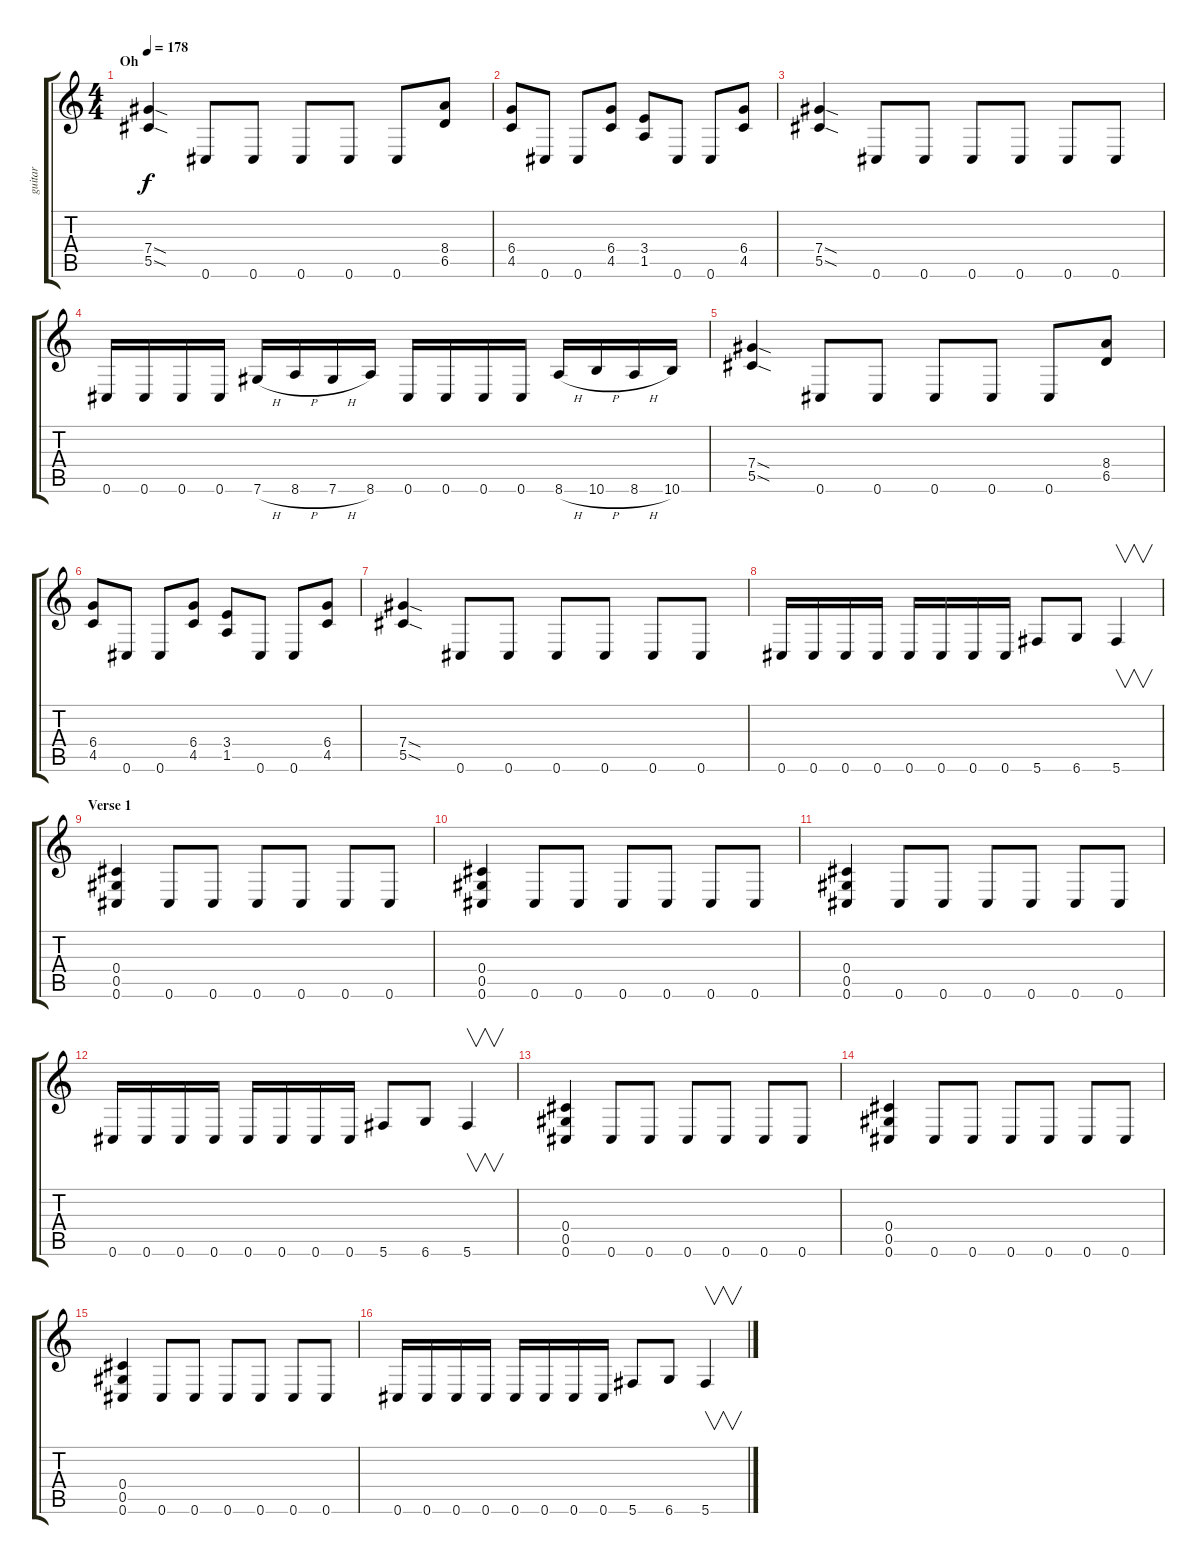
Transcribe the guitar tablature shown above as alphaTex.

\track ("guitar" "guitar") {instrument distortionguitar}
\staff {score tabs}
\tuning (Eb4 Bb3 Gb3 Db3 Ab2 Db2) {hide}
\ts (4 4)
\section ("" "Oh")
\tempo 178
\clef g2
\ks c
(7.4{sod} 5.5{sod}).4{dy f} 0.6.8 0.6.8 0.6.8 0.6.8 0.6.8 (8.4 6.5).8 |
(6.4 4.5).8 0.6.8 0.6.8 (6.4 4.5).8 (3.4 1.5).8 0.6.8 0.6.8 (6.4 4.5).8 |
(7.4{sod} 5.5{sod}).4 0.6.8 0.6.8 0.6.8 0.6.8 0.6.8 0.6.8 |
0.6.16 0.6.16 0.6.16 0.6.16 7.6{h}.16 8.6{h}.16 7.6{h}.16 8.6.16 0.6.16 0.6.16 0.6.16 0.6.16 8.6{h}.16 10.6{h}.16 8.6{h}.16 10.6.16 |
(7.4{sod} 5.5{sod}).4 0.6.8 0.6.8 0.6.8 0.6.8 0.6.8 (8.4 6.5).8 |
(6.4 4.5).8 0.6.8 0.6.8 (6.4 4.5).8 (3.4 1.5).8 0.6.8 0.6.8 (6.4 4.5).8 |
(7.4{sod} 5.5{sod}).4 0.6.8 0.6.8 0.6.8 0.6.8 0.6.8 0.6.8 |
0.6.16 0.6.16 0.6.16 0.6.16 0.6.16 0.6.16 0.6.16 0.6.16 5.6.8 6.6.8 5.6.4{v} |
\section ("" "Verse 1")
(0.4 0.5 0.6).4 0.6.8 0.6.8 0.6.8 0.6.8 0.6.8 0.6.8 |
(0.4 0.5 0.6).4 0.6.8 0.6.8 0.6.8 0.6.8 0.6.8 0.6.8 |
(0.4 0.5 0.6).4 0.6.8 0.6.8 0.6.8 0.6.8 0.6.8 0.6.8 |
0.6.16 0.6.16 0.6.16 0.6.16 0.6.16 0.6.16 0.6.16 0.6.16 5.6.8 6.6.8 5.6.4{v} |
(0.4 0.5 0.6).4 0.6.8 0.6.8 0.6.8 0.6.8 0.6.8 0.6.8 |
(0.4 0.5 0.6).4 0.6.8 0.6.8 0.6.8 0.6.8 0.6.8 0.6.8 |
(0.4 0.5 0.6).4 0.6.8 0.6.8 0.6.8 0.6.8 0.6.8 0.6.8 |
0.6.16 0.6.16 0.6.16 0.6.16 0.6.16 0.6.16 0.6.16 0.6.16 5.6.8 6.6.8 5.6.4{v}
